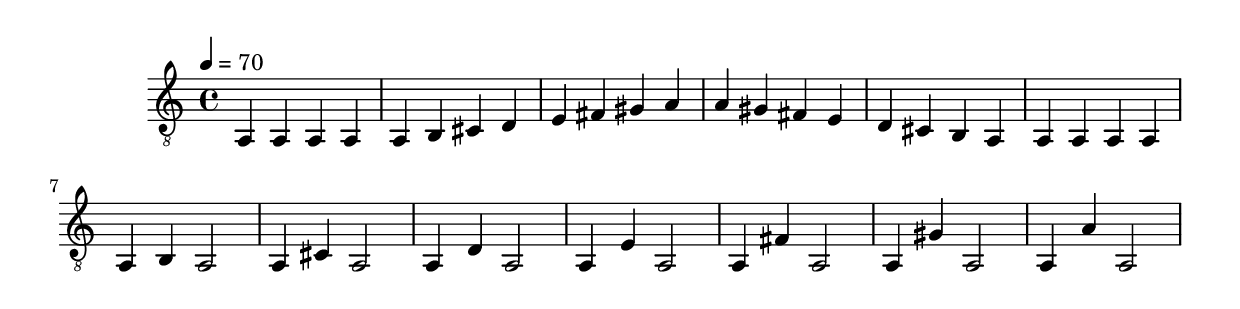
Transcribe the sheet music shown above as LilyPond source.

\header { tagline = ##f }\paper {

scoreTitleMarkup = ##f

bookTitleMarkup = ##f

evenHeaderMarkup = ##f

oddHeaderMarkup = ##f

evenFooterMarkup = ##f

oddFooterMarkup = ##f
}
\version "2.20.0"

symbols =  {
  \time 4/4
  \tempo 4 = 70

  a,4 a, a, a,
 
  a,4 b, cis d
  e4 fis gis a

  a4 gis fis e
  d4 cis b, a,

  a,4 a, a, a,

  a,4 b, a,2
  a,4 cis a,2
  a,4 d a,2
  a,4 e a,2
  a,4 fis a,2
  a,4 gis a,2
  a,4 a a,2
}

\score {
  <<
    \new Staff \with {midiInstrument = "acoustic guitar (nylon)"} {
      \clef "G_8"
      \symbols
    }
  >>

  \midi { }
  \layout { }
}
